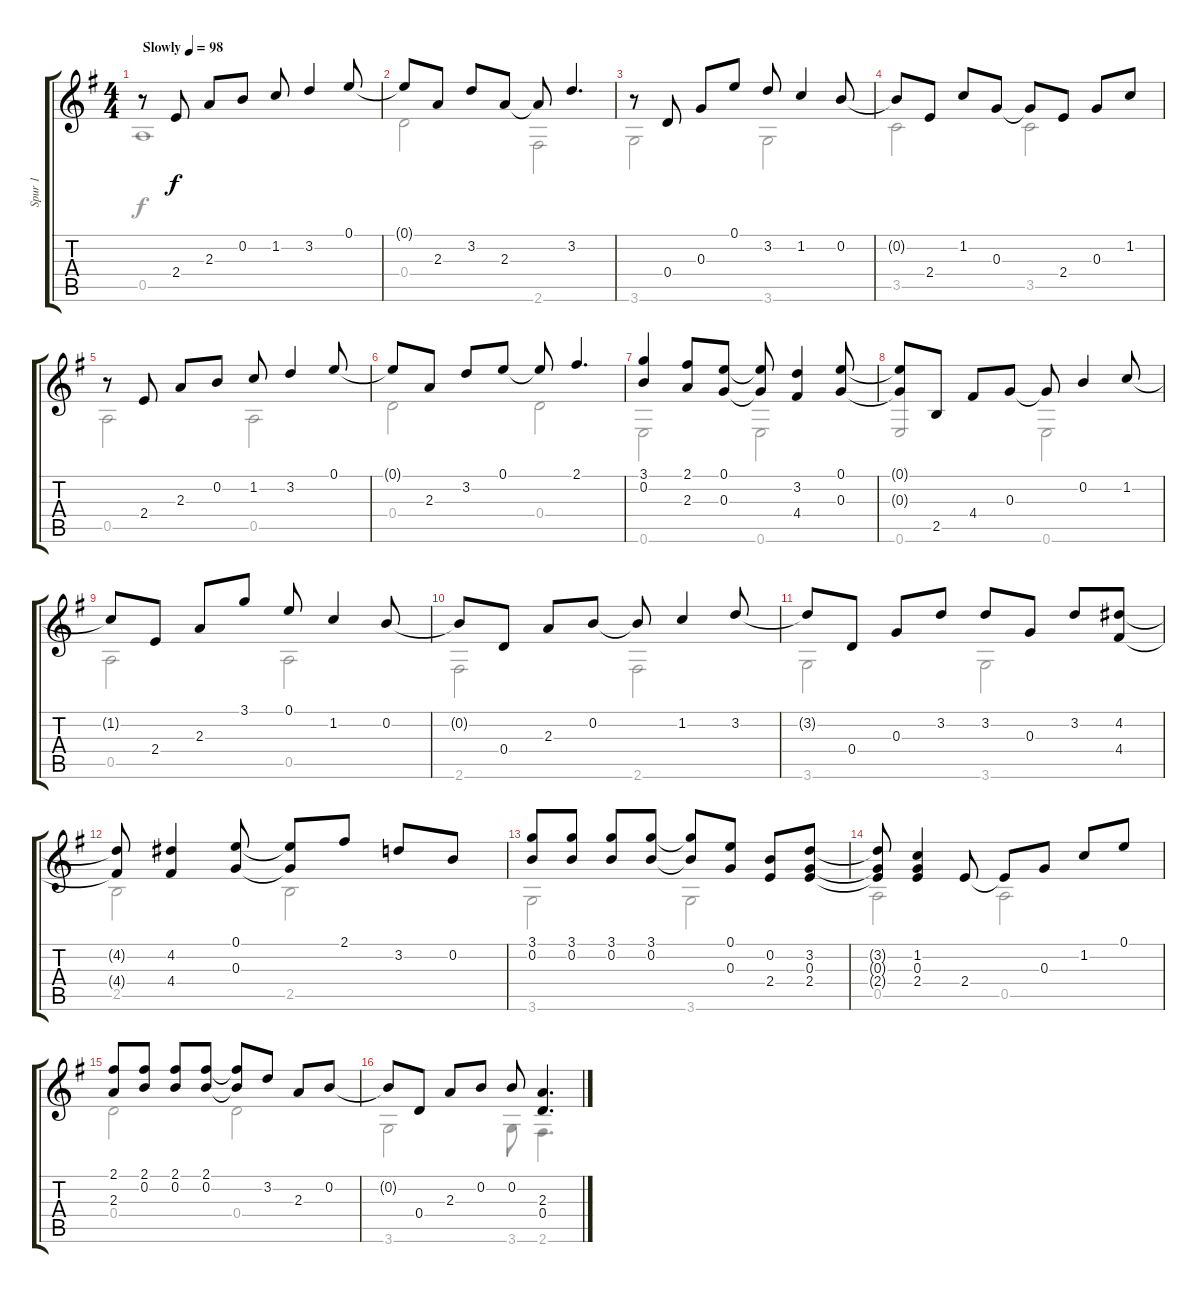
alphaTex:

\track ("Spur 1" "Spur 1") {instrument acousticguitarsteel}
\staff {score tabs}
\tuning (E4 B3 G3 D3 A2 E2) {hide}
\voice
\ts (4 4)
\tempo (98 "Slowly")
\clef g2
\ks g
r.8{dy f instrument acousticguitarsteel} 2.4.8 2.3.8 0.2.8 1.2.8{beam Up} 3.2.4 0.1.8 |
0.1{t}.8{beam Up} 2.3.8{beam Up} 3.2.8{beam Up} 2.3.8{beam Up} 2.3{t}.8 3.2.4{d beam Up} |
r.8 0.4.8 0.3.8{beam Up} 0.1.8{beam Up} 3.2.8{beam Up} 1.2.4{beam Up} 0.2.8 |
0.2{t}.8 2.4.8 1.2.8 0.3.8 0.3{t}.8 2.4.8 0.3.8 1.2.8 |
r.8 2.4.8 2.3.8 0.2.8 1.2.8{beam Up} 3.2.4 0.1.8 |
0.1{t}.8{beam Up} 2.3.8{beam Up} 3.2.8{beam Up} 0.1.8{beam Up} 0.1{t}.8 2.1.4{d beam Up} |
(3.1 0.2).4{beam Up} (2.1 2.3).8{beam Up} (0.1 0.3).8{beam Up} (0.1{t} 0.3{t}).8{beam Up} (3.2 4.4).4 (0.1 0.3).8{beam Up} |
(0.1{t} 0.3{t}).8 2.5.8 4.4.8 0.3.8 0.3{t}.8 0.2.4 1.2.8 |
1.2{t}.8 2.4.8 2.3.8{beam Up} 3.1.8{beam Up} 0.1.8{beam Up} 1.2.4{beam Up} 0.2.8 |
0.2{t}.8 0.4.8 2.3.8 0.2.8 0.2{t}.8 1.2.4{beam Up} 3.2.8{beam Up} |
3.2{t}.8{beam Up} 0.4.8 0.3.8 3.2.8 3.2.8 0.3.8 3.2.8 (4.2 4.4).8 |
(4.2{t} 4.4{t}).8 (4.2 4.4).4 (0.1 0.3).8{beam Up} (0.1{t} 0.3{t}).8{beam Up} 2.1.8{beam Up} 3.2.8{beam Up} 0.2.8{beam Up} |
(3.1 0.2).8{beam Up} (3.1 0.2).8{beam Up} (3.1 0.2).8{beam Up} (3.1 0.2).8{beam Up} (3.1{t} 0.2{t}).8{beam Up} (0.1 0.3).8{beam Up} (0.2 2.4).8 (3.2 0.3 2.4).8 |
(3.2{t} 0.3{t} 2.4{t}).8 (1.2 0.3 2.4).4 2.4.8 2.4{t}.8 0.3.8 1.2.8{beam Up} 0.1.8{beam Up} |
(2.1 2.3).8{beam Up} (2.1 0.2).8{beam Up} (2.1 0.2).8{beam Up} (2.1 0.2).8{beam Up} (2.1{t} 0.2{t}).8{beam Up} 3.2.8{beam Up} 2.3.8 0.2.8 |
0.2{t}.8 0.4.8 2.3.8 0.2.8 0.2.8 (2.3 0.4).4{d}
\voice
\clef g2
\ottava regular
\simile none
\ks g
0.5.1{dy f} |
0.4.2 2.6.2 |
3.6.2 3.6.2 |
3.5.2 3.5.2 |
0.5.2 0.5.2 |
0.4.2 0.4.2 |
0.6.2 0.6.2 |
0.6.2{beam Up} 0.6.2 |
0.5.2 0.5.2 |
2.6.2 2.6.2 |
3.6.2 3.6.2 |
2.5.2 2.5.2 |
3.6.2 3.6.2 |
0.5.2 0.5.2 |
0.4.2 0.4.2 |
3.6.2 3.6.8 2.6.4{d}
